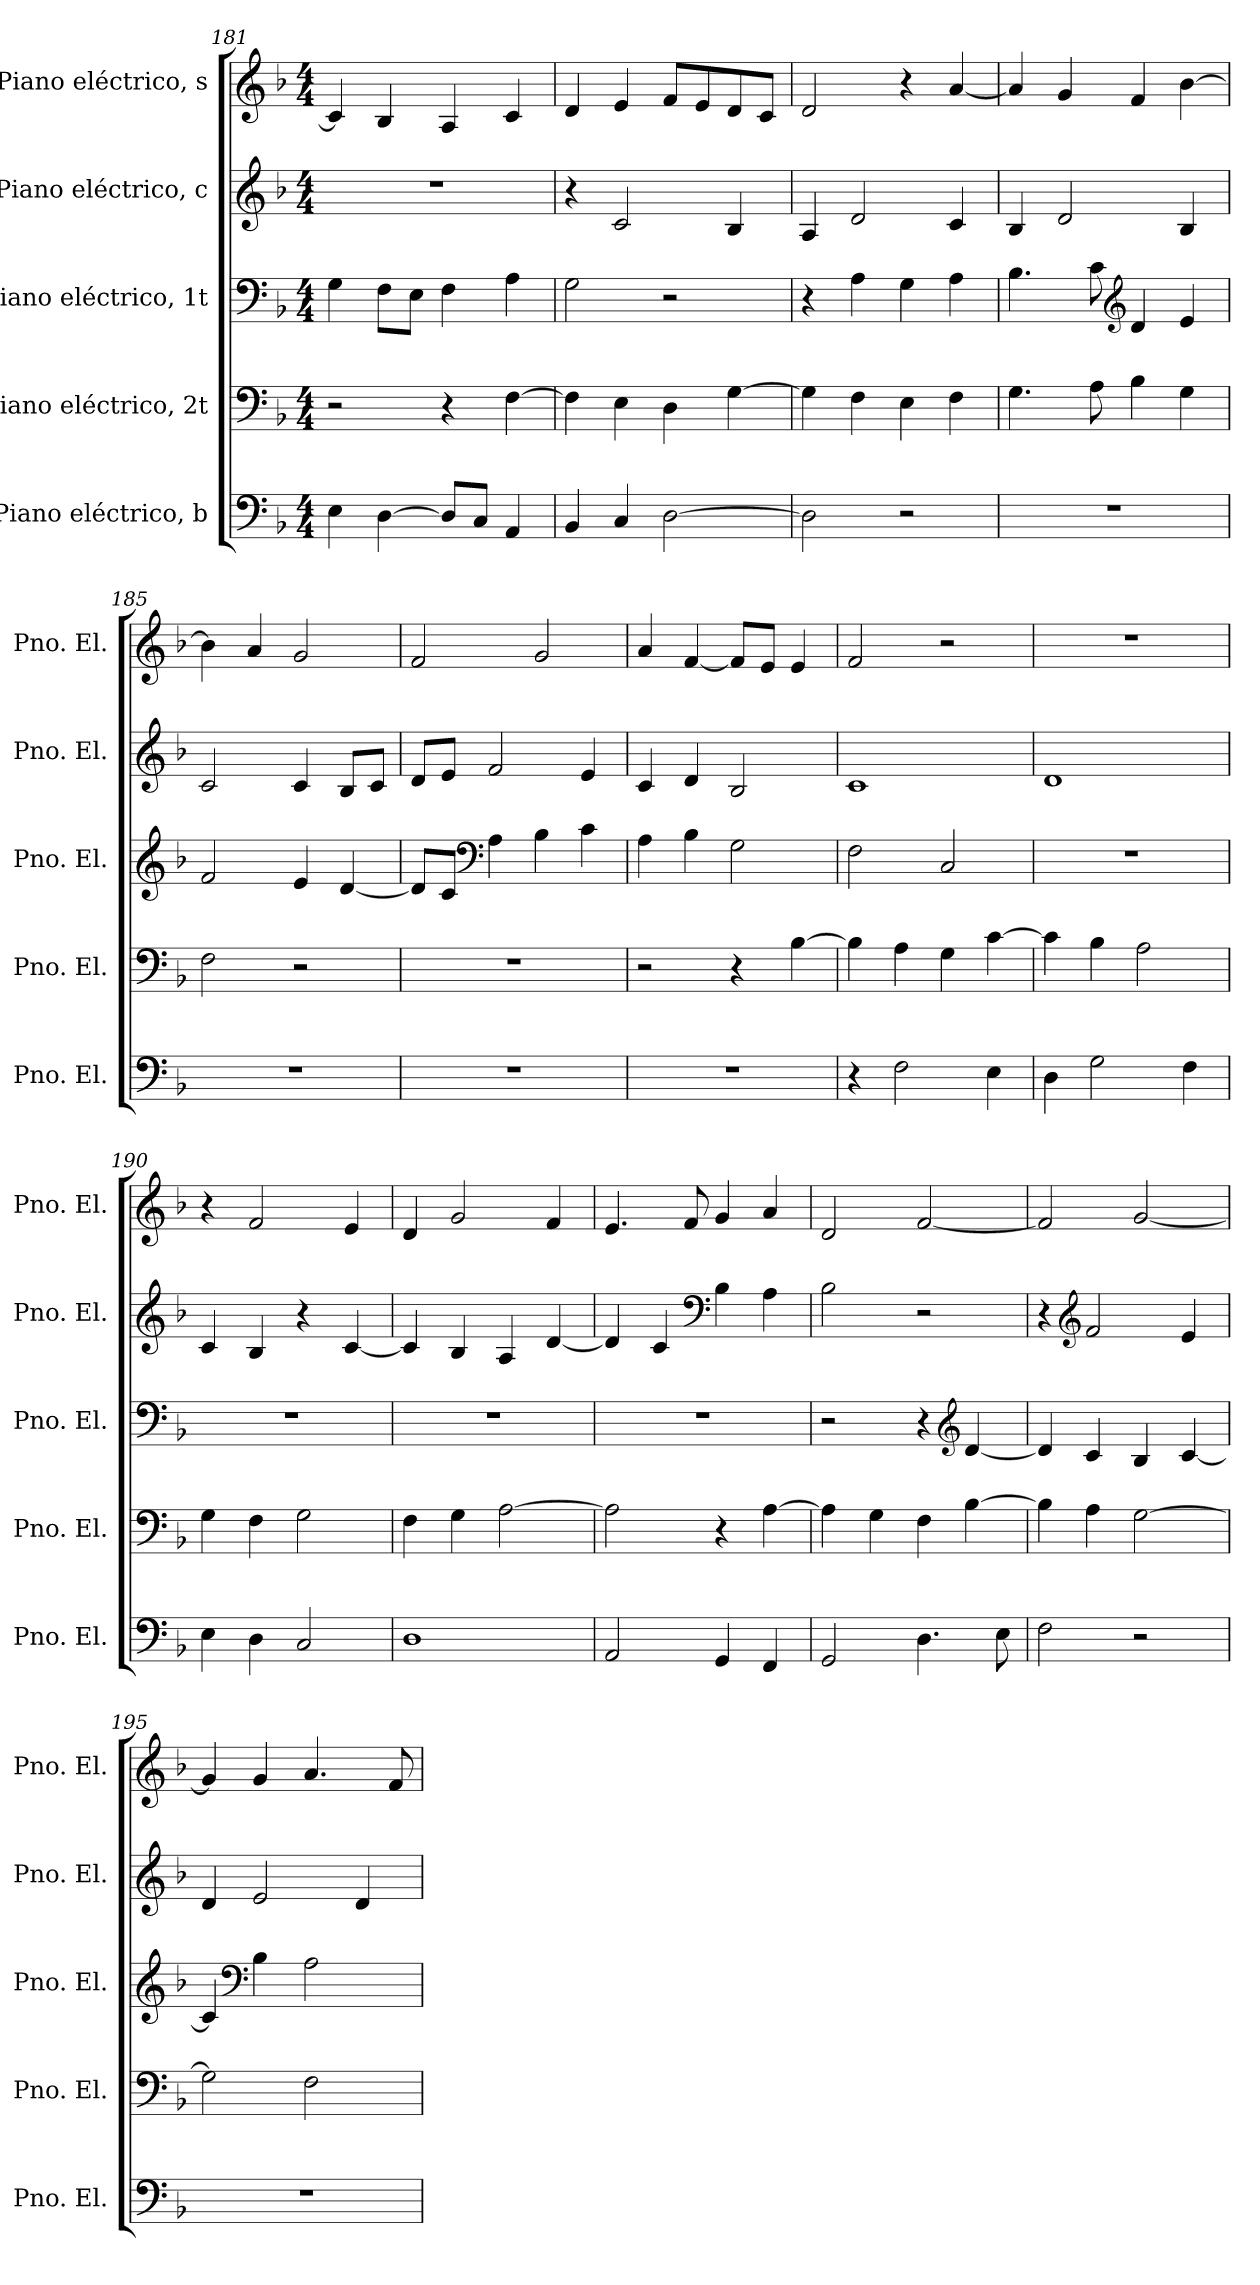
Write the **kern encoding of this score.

**kern	**kern	**kern	**kern	**kern
*part5	*part4	*part3	*part2	*part1
*staff5	*staff4	*staff3	*staff2	*staff1
*I"Piano eléctrico, b	*I"Piano eléctrico, 2t	*I"Piano eléctrico, 1t	*I"Piano eléctrico, c	*I"Piano eléctrico, s
*I'Pno. El.	*I'Pno. El.	*I'Pno. El.	*I'Pno. El.	*I'Pno. El.
!!LO:LB:g=z
*clefF4	*clefF4	*clefF4	*clefG2	*clefG2
*k[b-]	*k[b-]	*k[b-]	*k[b-]	*k[b-]
*M4/4	*M4/4	*M4/4	*M4/4	*M4/4
=181	=181	=181	=181	=181
4E\	2r	4G\	1r	4c/]
[4D\	.	8F\L	.	4B-/
.	.	8E\J	.	.
8D/L]	4r	4F\	.	4A/
8C/J	.	.	.	.
4AA/	[4F\	4A\	.	4c/
=182	=182	=182	=182	=182
4BB-/	4F\]	2G\	4r	4d/
4C/	4E\	.	2c/	4e/
[2D\	4D\	2r	.	8f/L
.	.	.	.	8e/
.	[4G\	.	4B-/	8d/
.	.	.	.	8c/J
=183	=183	=183	=183	=183
2D\]	4G\]	4r	4A/	2d/
.	4F\	4A\	2d/	.
2r	4E\	4G\	.	4r
.	4F\	4A\	4c/	[4a/
=184	=184	=184	=184	=184
1r	4.G\	4.B-\	4B-/	4a/]
.	.	.	2d/	4g/
.	8A\	8c\	.	.
*	*	*clefG2	*	*
.	4B-\	4d/	.	4f/
.	4G\	4e/	4B-/	[4b-\
=185	=185	=185	=185	=185
1r	2F\	2f/	2c/	4b-\]
.	.	.	.	4a/
.	2r	4e/	4c/	2g/
.	.	[4d/	8B-/L	.
.	.	.	8c/J	.
=186	=186	=186	=186	=186
1r	1r	8d/L]	8d/L	2f/
.	.	8c/J	8e/J	.
*	*	*clefF4	*	*
.	.	4A\	2f/	.
.	.	4B-\	.	2g/
.	.	4c\	4e/	.
!!LO:PB:g=z
=187	=187	=187	=187	=187
1r	2r	4A\	4c/	4a/
.	.	4B-\	4d/	[4f/
.	4r	2G\	2B-/	8f/L]
.	.	.	.	8e/J
.	[4B-\	.	.	4e/
=188	=188	=188	=188	=188
4r	4B-\]	2F\	1c	2f/
2F\	4A\	.	.	.
.	4G\	2C/	.	2r
4E\	[4c\	.	.	.
=189	=189	=189	=189	=189
4D\	4c\]	1r	1d	1r
2G\	4B-\	.	.	.
.	2A\	.	.	.
4F\	.	.	.	.
=190	=190	=190	=190	=190
4E\	4G\	1r	4c/	4r
4D\	4F\	.	4B-/	2f/
2C/	2G\	.	4r	.
.	.	.	[4c/	4e/
=191	=191	=191	=191	=191
1D	4F\	1r	4c/]	4d/
.	4G\	.	4B-/	2g/
.	[2A\	.	4A/	.
.	.	.	[4d/	4f/
=192	=192	=192	=192	=192
2AA/	2A\]	1r	4d/]	4.e/
.	.	.	4c/	.
.	.	.	.	8f/
*	*	*	*clefF4	*
4GG/	4r	.	4B-\	4g/
4FF/	[4A\	.	4A\	4a/
=193	=193	=193	=193	=193
2GG/	4A\]	2r	2B-\	2d/
.	4G\	.	.	.
4.D\	4F\	4r	2r	[2f/
*	*	*clefG2	*	*
.	[4B-\	[4d/	.	.
8E\	.	.	.	.
!!LO:LB:g=z
=194	=194	=194	=194	=194
2F\	4B-\]	4d/]	4r	2f/]
*	*	*	*clefG2	*
.	4A\	4c/	2f/	.
2r	[2G\	4B-/	.	[2g/
.	.	[4c/	4e/	.
=195	=195	=195	=195	=195
1r	2G\]	4c/]	4d/	4g/]
*	*	*clefF4	*	*
.	.	4B-\	2e/	4g/
.	2F\	2A\	.	4.a/
.	.	.	4d/	.
.	.	.	.	8f/
=	=	=	=	=
*-	*-	*-	*-	*-
